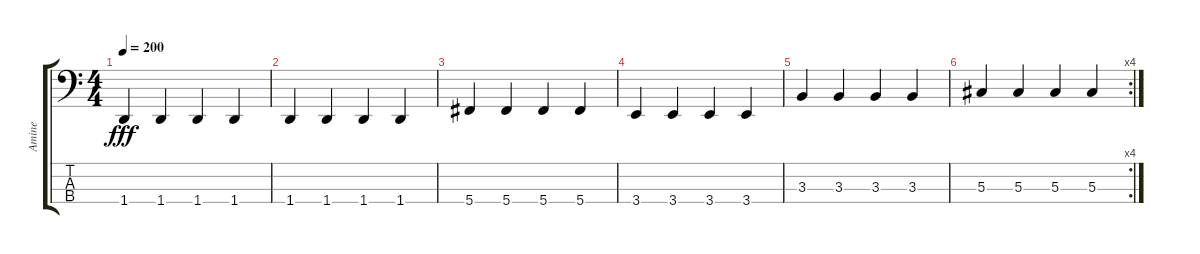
\track ("Amine" "Amine") {instrument electricbassfinger}
\staff {score tabs}
\tuning (Gb2 Db2 Ab1 Db1) {hide}
\ts (4 4)
\tempo 200
\clef f4
\ks c
1.4.4{dy fff} 1.4.4 1.4.4 1.4.4 |
1.4.4 1.4.4 1.4.4 1.4.4 |
5.4.4 5.4.4 5.4.4 5.4.4 |
3.4.4 3.4.4 3.4.4 3.4.4 |
3.3.4 3.3.4 3.3.4 3.3.4 |
\rc 4
5.3.4 5.3.4 5.3.4 5.3.4
